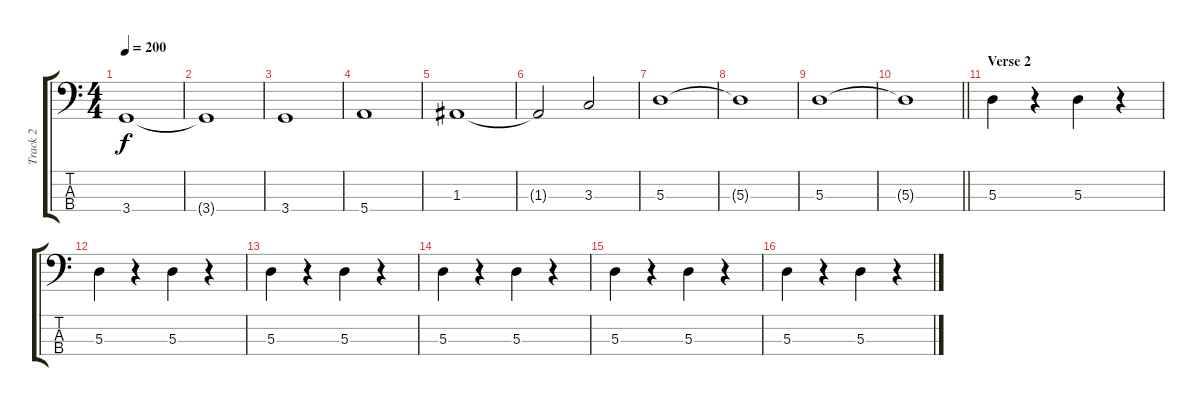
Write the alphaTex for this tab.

\track ("Track 2" "Track 2") {instrument electricbassfinger}
\staff {score tabs}
\tuning (G2 D2 A1 E1) {hide}
\ts (4 4)
\tempo 200
\clef f4
\ks c
3.4.1{dy f} |
3.4{t}.1 |
3.4.1 |
5.4.1 |
1.3.1 |
1.3{t}.2 3.3.2 |
5.3.1 |
5.3{t}.1 |
5.3.1 |
\barLineRight lightlight
5.3{t}.1 |
\section ("" "Verse 2")
5.3.4 r.4 5.3.4 r.4 |
5.3.4 r.4 5.3.4 r.4 |
5.3.4 r.4 5.3.4 r.4 |
5.3.4 r.4 5.3.4 r.4 |
5.3.4 r.4 5.3.4 r.4 |
5.3.4 r.4 5.3.4 r.4
